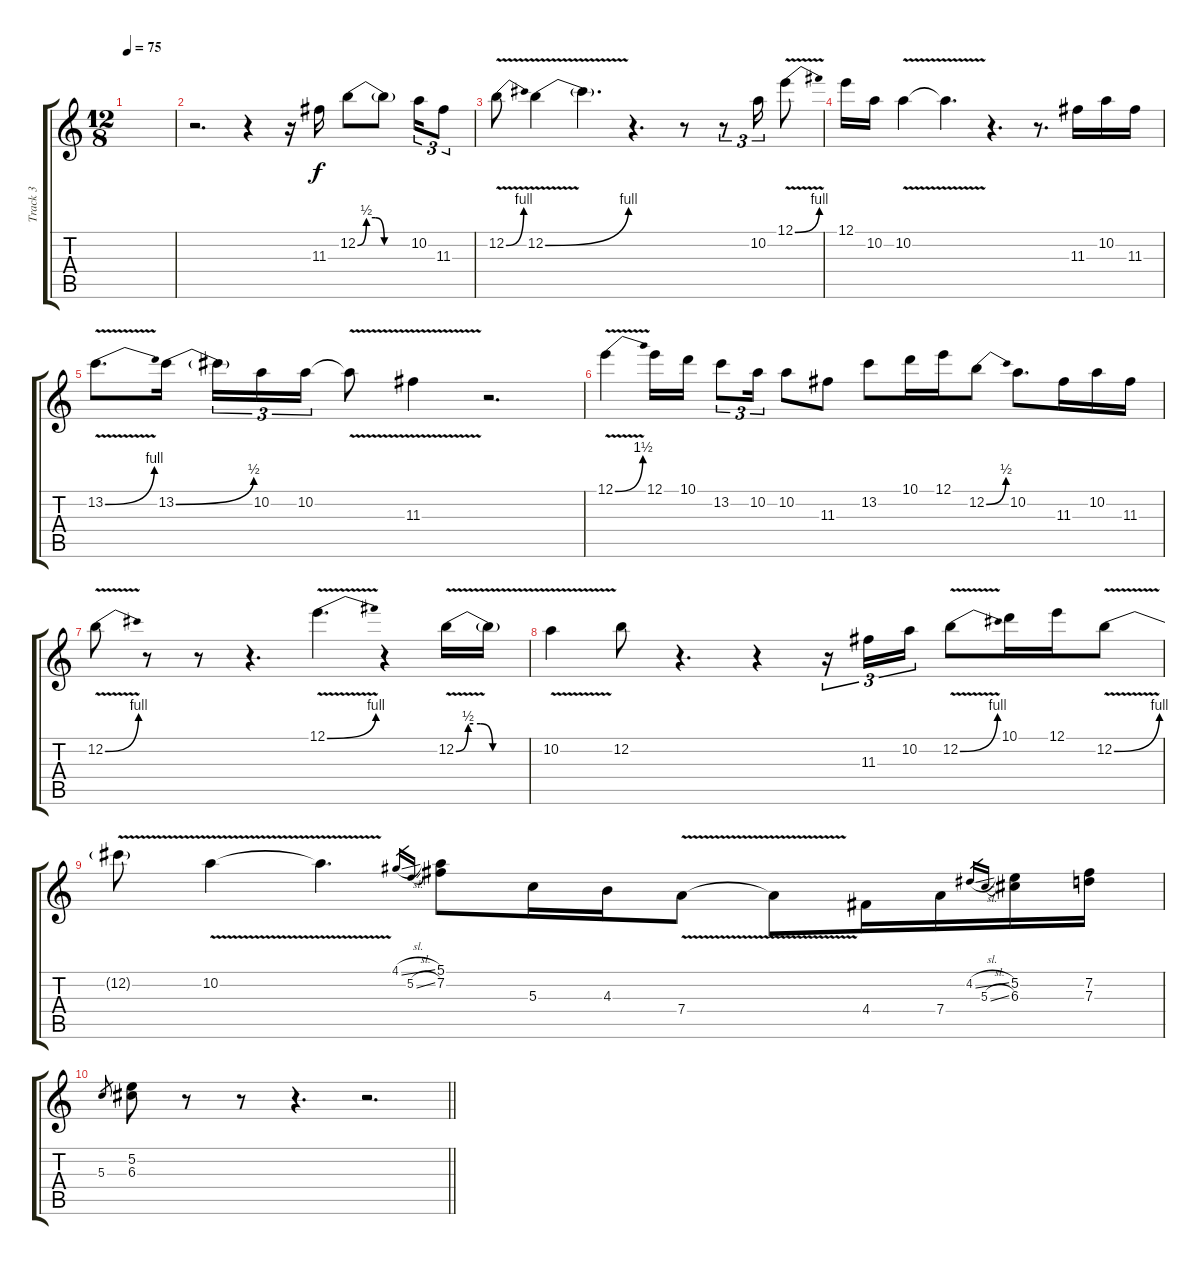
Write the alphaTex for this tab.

\track ("Track 3" "Track 3") {instrument acousticguitarsteel}
\staff {score tabs}
\tuning (E4 B3 G3 D3 A2 E2) {hide}
\ts (12 8)
\tempo 75
\clef g2
\ks c
|
r.2{d} r.4 r.16 11.3.16 12.2{be (custom 0 0 10 2 20 2 30 0 60 0)}.8 12.2{t}.8 10.2.16{tu (3 2)} 11.3.8{tu (3 2)} |
12.2{be (bend 0 0 60 4) v}.8 12.2{be (bend 0 0 60 4) v}.4 12.2{t}.4{d} r.4{d} r.8 r.8{tu (3 2)} 10.2.16{tu (3 2)} 12.1{be (bend 0 0 60 4) v}.8 |
12.1.16 10.2.16 10.2{v}.4 10.2{t}.4{d} r.4{d} r.8{d} 11.3.16 10.2.16 11.3.16 |
13.2{be (bend 0 0 60 4) v}.8{d} 13.2{be (bend 0 0 60 2)}.16{beam splitsecondary} 13.2{t}.16{tu (3 2)} 10.2.16{tu (3 2)} 10.2.16{tu (3 2)} 10.2{v t}.8 11.3{v}.4 r.2{d} |
12.1{be (bend 0 0 60 6) v}.4 12.1.16 10.1.16 13.2.8{tu (3 2)} 10.2.16{tu (3 2)} 10.2.8 11.3.8 13.2.8 10.1.16 12.1.16 12.2{be (bend 0 0 60 2)}.8 10.2.8{d} 11.3.16 10.2.16 11.3.16 |
12.2{be (bend 0 0 60 4) v}.8{volume 0} r.8 r.8 r.4{d} 12.1{be (bend 0 0 60 4) v}.4{d} r.4 12.2{be (custom 0 0 10 2 20 2 30 0 60 0) v}.16 12.2{t}.16 |
10.2{v}.4 12.2.8 r.4{d} r.4 r.16{tu (3 2)} 11.3.16{tu (3 2)} 10.2.16{tu (3 2)} 12.2{be (bend 0 0 60 4) v}.8 10.1.16 12.1.16 12.2{be (bend 0 0 60 4) v}.8 |
12.2{t}.8 10.2{v}.4 10.2{t}.4{d} 4.1{sl}.16{gr} 5.2{sl}.16{gr} (5.1 7.2).8 5.3.16 4.3.16 7.4{v}.8 7.4{t}.8 4.4.16 7.4.16 4.2{sl}.16{gr} 5.3{sl}.16{gr} (5.2 6.3).16 (7.2 7.3).16 |
\barLineRight lightlight
5.3.8{gr} (5.2 6.3).8 r.8 r.8 r.4{d} r.2{d}
